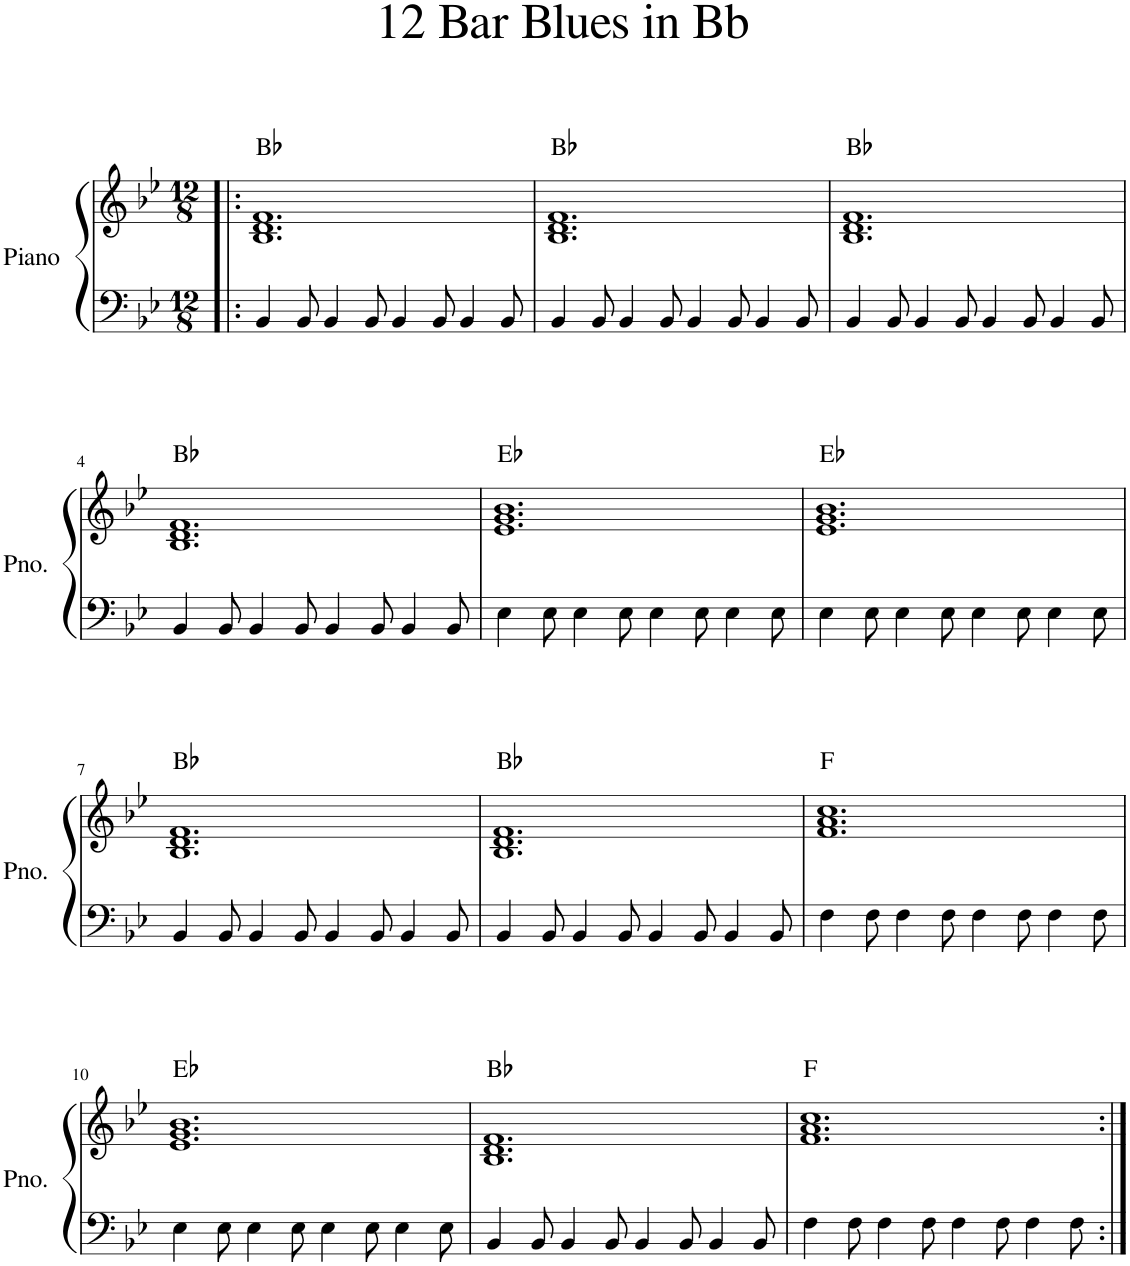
**kern	**kern	**harte
*part1	*part1	*part1
*staff2	*staff1	*
*I"Piano	*	*
*I'Pno.	*	*
*clefF4	*clefG2	*
*k[b-e-]	*k[b-e-]	*
*M12/8	*M12/8	*
=1!|:	=1!|:	=1!|:
4BB-/	1.B- 1.d 1.f	Bb:maj
8BB-/	.	.
4BB-/	.	.
8BB-/	.	.
4BB-/	.	.
8BB-/	.	.
4BB-/	.	.
8BB-/	.	.
=2	=2	=2
4BB-/	1.B- 1.d 1.f	Bb:maj
8BB-/	.	.
4BB-/	.	.
8BB-/	.	.
4BB-/	.	.
8BB-/	.	.
4BB-/	.	.
8BB-/	.	.
=3	=3	=3
4BB-/	1.B- 1.d 1.f	Bb:maj
8BB-/	.	.
4BB-/	.	.
8BB-/	.	.
4BB-/	.	.
8BB-/	.	.
4BB-/	.	.
8BB-/	.	.
!!LO:LB:g=z
=4	=4	=4
4BB-/	1.B- 1.d 1.f	Bb:maj
8BB-/	.	.
4BB-/	.	.
8BB-/	.	.
4BB-/	.	.
8BB-/	.	.
4BB-/	.	.
8BB-/	.	.
=5	=5	=5
4E-\	1.e- 1.g 1.b-	Eb:maj
8E-\	.	.
4E-\	.	.
8E-\	.	.
4E-\	.	.
8E-\	.	.
4E-\	.	.
8E-\	.	.
=6	=6	=6
4E-\	1.e- 1.g 1.b-	Eb:maj
8E-\	.	.
4E-\	.	.
8E-\	.	.
4E-\	.	.
8E-\	.	.
4E-\	.	.
8E-\	.	.
!!LO:LB:g=z
=7	=7	=7
4BB-/	1.B- 1.d 1.f	Bb:maj
8BB-/	.	.
4BB-/	.	.
8BB-/	.	.
4BB-/	.	.
8BB-/	.	.
4BB-/	.	.
8BB-/	.	.
=8	=8	=8
4BB-/	1.B- 1.d 1.f	Bb:maj
8BB-/	.	.
4BB-/	.	.
8BB-/	.	.
4BB-/	.	.
8BB-/	.	.
4BB-/	.	.
8BB-/	.	.
=9	=9	=9
4F\	1.f 1.a 1.cc	F:maj
8F\	.	.
4F\	.	.
8F\	.	.
4F\	.	.
8F\	.	.
4F\	.	.
8F\	.	.
!!LO:LB:g=z
=10	=10	=10
4E-\	1.e- 1.g 1.b-	Eb:maj
8E-\	.	.
4E-\	.	.
8E-\	.	.
4E-\	.	.
8E-\	.	.
4E-\	.	.
8E-\	.	.
=11	=11	=11
4BB-/	1.B- 1.d 1.f	Bb:maj
8BB-/	.	.
4BB-/	.	.
8BB-/	.	.
4BB-/	.	.
8BB-/	.	.
4BB-/	.	.
8BB-/	.	.
=12	=12	=12
4F\	1.f 1.a 1.cc	F:maj
8F\	.	.
4F\	.	.
8F\	.	.
4F\	.	.
8F\	.	.
4F\	.	.
8F\	.	.
=:|!	=:|!	=:|!
*-	*-	*-
